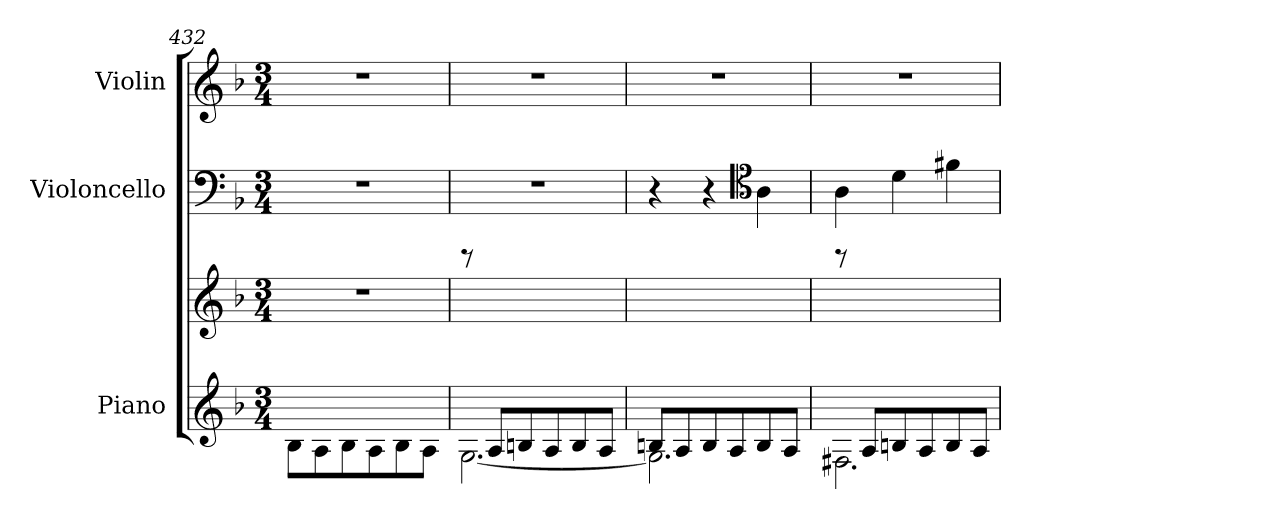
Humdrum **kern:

**kern	**kern	**kern	**kern
*part3	*part3	*part2	*part1
*staff4	*staff3	*staff2	*staff1
*I"Piano	*	*I"Violoncello	*I"Violin
*I'Pno	*	*I'Vc	*I'Vln
*clefG2	*clefG2	*clefF4	*clefG2
*k[b-]	*k[b-]	*k[b-]	*k[b-]
*M3/4	*M3/4	*M3/4	*M3/4
=432	=432	=432	=432
8B-\L	2.r	2.r	2.r
8A\	.	.	.
8B-\	.	.	.
8A\	.	.	.
8B-\	.	.	.
8A\J	.	.	.
=433	=433	=433	=433
*^	*	*	*
8ryy	[2.G\	8rccc	2.r	2.r
8A/L	.	2ryy	.	.
8Bn/	.	.	.	.
8A/	.	.	.	.
8B/	.	.	.	.
8A/J	.	8ryy	.	.
=434	=434	=434	=434	=434
8Bn/L	2.G\]	2.ryy	4r	2.r
8A/	.	.	.	.
8B/	.	.	4r	.
8A/	.	.	.	.
*	*	*	*clefC4	*
8B/	.	.	4A\	.
8A/J	.	.	.	.
!!LO:LB:g=z
=435	=435	=435	=435	=435
8ryy	2.F#X\	8rccc	4A\	2.r
8A/L	.	2ryy	.	.
8Bn/	.	.	4d\	.
8A/	.	.	.	.
8B/	.	.	4f#X\	.
8A/J	.	8ryy	.	.
*v	*v	*	*	*
=	=	=	=
*-	*-	*-	*-
